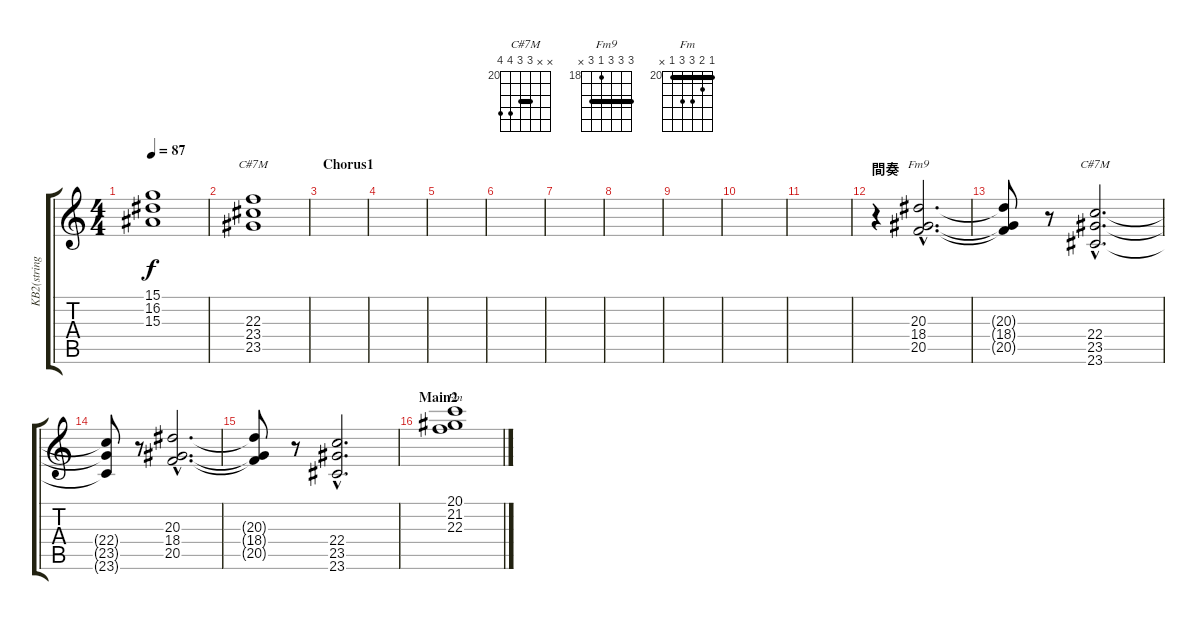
\track ("KB2(strings)" "KB2(string") {instrument synthstrings1}
\staff {score tabs}
\tuning (E4 B3 G3 D3 A2 D2) {hide}
\chord ("C#7M" 20 21 22 23 x x) {firstfret 20}
\chord ("Fm9" 20 20 20 18 20 x) {firstfret 18 barre 20}
\chord ("C#7M" x x 22 22 23 23) {firstfret 20 barre 22}
\chord ("Fm" 20 21 22 22 20 x) {firstfret 20 barre 20}
\ts (4 4)
\tempo 87
\clef g2
\ks c
(15.1{t} 16.2{t} 15.3{t}).1{dy f} |
(22.3 23.4 23.5).1{ch "C#7M"} |
\section ("" "Chorus1")
|
|
|
|
|
|
|
|
|
\section ("" "間奏")
r.4 (20.3{hac} 18.4{hac} 20.5{hac}).2{d ch "Fm9"} |
(20.3{t} 18.4{t} 20.5{t}).8 r.8 (22.4{hac} 23.5{hac} 23.6{hac}).2{d ch "C#7M"} |
(22.4{t} 23.5{t} 23.6{t}).8 r.8 (20.3{hac} 18.4{hac} 20.5{hac}).2{d} |
(20.3{t} 18.4{t} 20.5{t}).8 r.8 (22.4{hac} 23.5{hac} 23.6{hac}).2{d} |
\section ("" "Main2")
(20.1 21.2 22.3).1{ch "Fm"}
